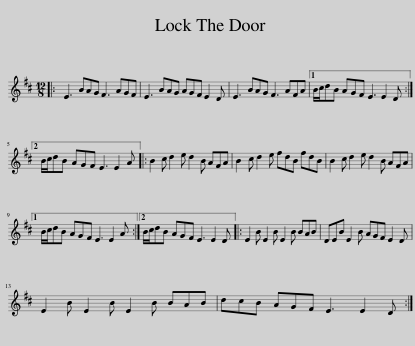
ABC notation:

X:1
L:1/8
M:12/8
I:linebreak $
K:D
V:1 treble
V:1
|: E3 BAG F3 AGF | E3 BAG AGF E2 D | E3 BAG F3 AFA |1 B/c/dB AGF E3 E2 D :|2$ B/c/dB AGF E3 E2 A |: %5
 B2 c d2 e d2 B AFA | B2 c d2 e fdB fdB | B2 c d2 e d2 B AFA |1$ B/c/dB AGF E3 E2 A :|2 B/c/dB AGF E3 E2 D |: %10
 E2 B E2 B E2 B BAB | DEB E2 B AGF E2 D |$ E2 B E2 B E2 B BAB | dcB AGF E3 E2 D :| %14
